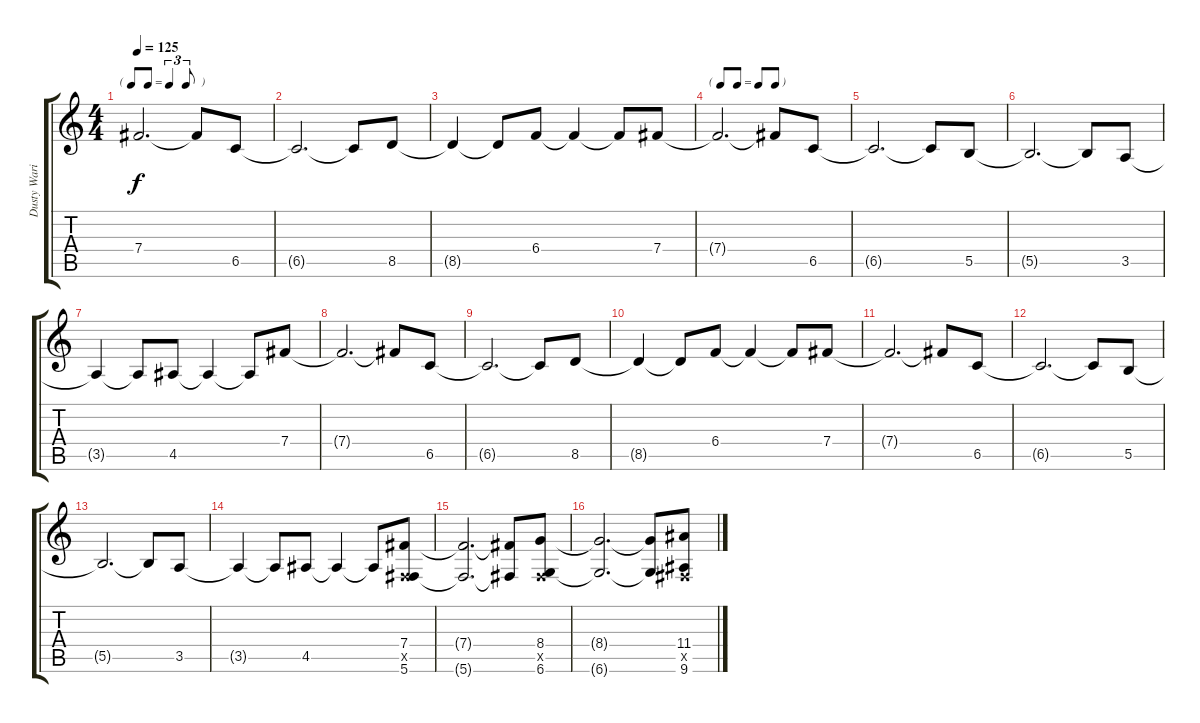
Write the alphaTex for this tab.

\track ("Dusty Waring - Rhythm" "Dusty Wari") {instrument distortionguitar}
\staff {score tabs}
\tuning (Db4 Ab3 E3 B2 Gb2 Db2) {hide}
\ts (4 4)
\tf triplet8th
\tempo 125
\clef g2
\ks c
7.4{t}.2{d dy f} 7.4{t}.8 6.5.8 |
6.5{t}.2{d} 6.5{t}.8 8.5.8 |
8.5{t}.4 8.5{t}.8 6.4.8 6.4{t}.4 6.4{t}.8 7.4.8 |
\tf none
7.4{t}.2{d} 7.4{t}.8 6.5.8 |
6.5{t}.2{d} 6.5{t}.8 5.5.8 |
5.5{t}.2{d} 5.5{t}.8 3.5.8 |
3.5{t}.4 3.5{t}.8 4.5.8 4.5{t}.4 4.5{t}.8 7.4.8 |
7.4{t}.2{d} 7.4{t}.8 6.5.8 |
6.5{t}.2{d} 6.5{t}.8 8.5.8 |
8.5{t}.4 8.5{t}.8 6.4.8 6.4{t}.4 6.4{t}.8 7.4.8 |
7.4{t}.2{d} 7.4{t}.8 6.5.8 |
6.5{t}.2{d} 6.5{t}.8 5.5.8 |
5.5{t}.2{d} 5.5{t}.8 3.5.8 |
3.5{t}.4 3.5{t}.8 4.5.8 4.5{t}.4 4.5{t}.8 (7.4 0.5{x} 5.6).8 |
(7.4{t} 5.6{t}).2{d} (7.4{t} 5.6{t}).8 (8.4 0.5{x} 6.6).8 |
(8.4{t} 6.6{t}).2{d} (8.4{t} 6.6{t}).8 (11.4 0.5{x} 9.6).8
